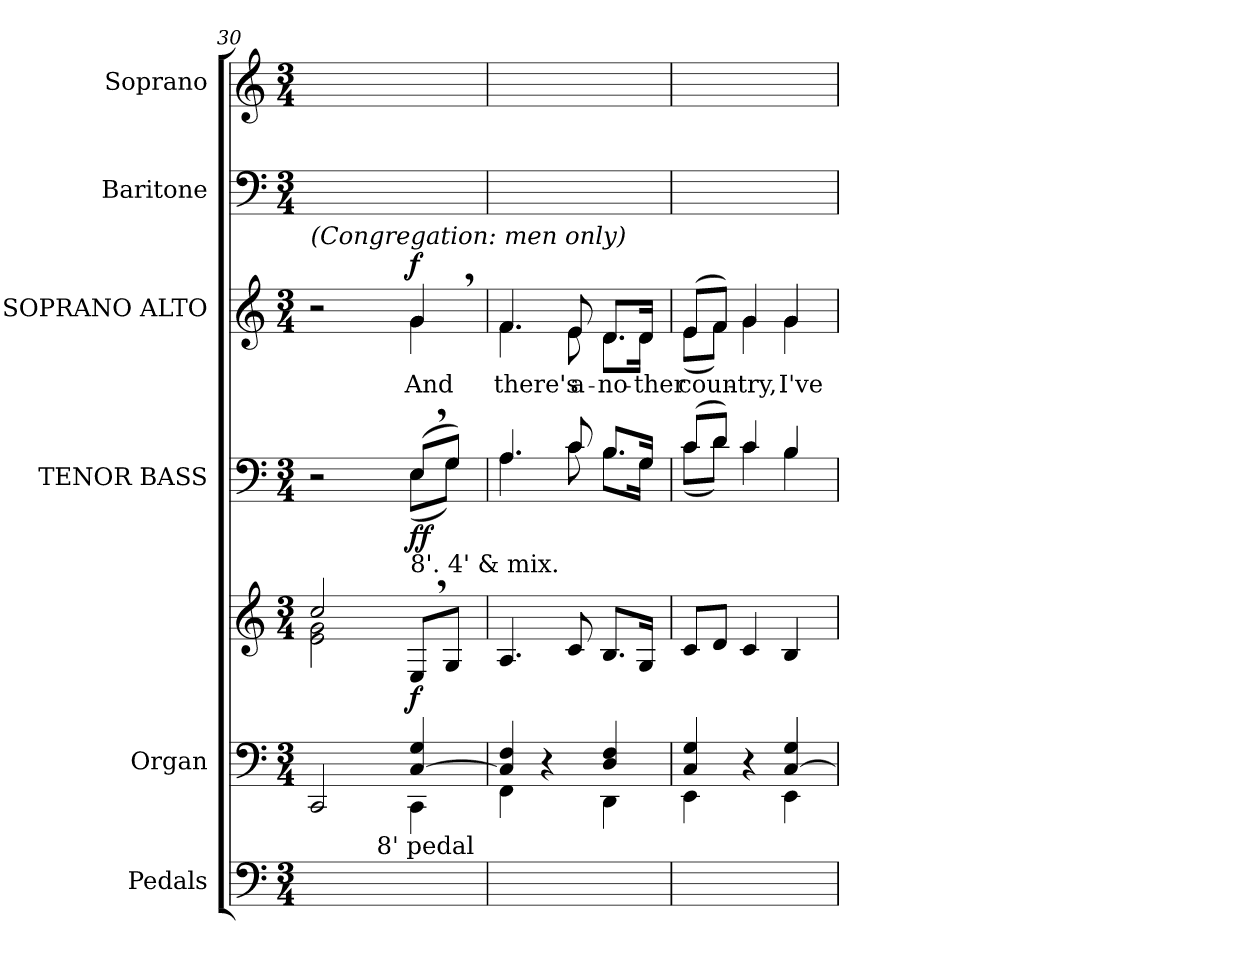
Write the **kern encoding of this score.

**kern	**kern	**kern	**dynam	**kern	**dynam	**kern	**text	**dynam	**kern	**kern
*part6	*part5	*part5	*part5	*part4	*part4	*part3	*part3	*part3	*part2	*part1
*staff7	*staff6	*staff5	*staff5/6	*staff4	*staff4	*staff3	*staff3	*staff3	*staff2	*staff1
*I"Pedals	*I"Organ	*	*	*I"TENOR BASS	*	*I"SOPRANO ALTO	*	*	*I"Baritone	*I"Soprano
*I'Ped.	*I'Org.	*	*	*I'B.	*	*I'S.	*	*	*I'Bar.	*I'S.
*clefF4	*clefF4	*clefG2	*	*clefF4	*	*clefG2	*	*	*clefF4	*clefG2
*k[]	*k[]	*k[]	*	*k[]	*	*k[]	*	*	*k[]	*k[]
*C:	*C:	*C:	*	*C:	*	*C:	*	*	*C:	*C:
*M3/4	*M3/4	*M3/4	*	*M3/4	*	*M3/4	*	*	*M3/4	*M3/4
=30	=30	=30	=30	=30	=30	=30	=30	=30	=30	=30
*	*^	*^	*	*^	*	*^	*	*	*	*
!	!	!	!	!	!	!	!	!	!LO:TX:a:i:t=(Congregation&colon; men only)	!	!	!	!	!
!	!	!	!	!	!	!	!	!	!	!	!	!	!	!LO:N:vis=1
*	*	*^	*	*	*	*	*	*	*	*	*	*	*	*
2CCi/yy	2CCi/	2ryy	4ryy	2cci/	2ei\ 2gi	.	2r	2ryy	.	2r	2ryy	.	.	2ryy	2.ryy
.	.	.	16ryy	.	.	.	.	.	.	.	.	.	.	.	.
.	.	.	128.ryy	.	.	.	.	.	.	.	.	.	.	.	.
!	!	!	!LO:TX:b:t=8' pedal	!	!	!	!	!	!	!	!	!	!	!	!
.	.	.	4ryy	.	.	.	.	.	.	.	.	.	.	.	.
!	!	!	!	!LO:TX:a:t=8'. 4' & mix.	!	!	!	!	!	!	!	!	!	!	!
!	!	!	!	!	!	!	!	!	!	!	!	!LO:LY:b:color=#000000	!	!	!
4CC,i/yy	[<4Ci/ 4Gi	4CCi\	.	8E,i/L	4ryy	f	(8E,i/L	(8Ei\L	ff	4g,i/	4gi\	And	f	(8Ei\Lyy	.
.	.	.	8ryy	.	.	.	.	.	.	.	.	.	.	.	.
.	.	.	.	8Gi/J	.	.	8Gi/J)	8Gi\J)	.	.	.	.	.	8Gi\Jyy)	.
.	.	.	32ryy	.	.	.	.	.	.	.	.	.	.	.	.
.	.	.	64ryy	.	.	.	.	.	.	.	.	.	.	.	.
.	.	.	256ryy	.	.	.	.	.	.	.	.	.	.	.	.
*	*	*v	*v	*	*	*	*	*	*	*	*	*	*	*	*
*	*	*	*v	*v	*	*	*	*	*	*	*	*	*	*
=31	=31	=31	=31	=31	=31	=31	=31	=31	=31	=31	=31	=31	=31
*	*	*^	*^	*	*	*	*	*	*	*	*	*	*
!	!	!	!	!	!	!	!	!	!	!	!	!LO:LY:b:color=#000000	!	!	!LO:N:vis=1
*	*	*v	*v	*	*	*	*	*	*	*	*	*	*	*	*
*	*	*	*v	*v	*	*	*	*	*	*	*	*	*	*
4FFi/yy	4Ci/] 4Fi	4FFi\	4.Ai/	.	4.Ai/	4.Ai\	.	4.fi/	4.fi\	there's	.	4.Ai\yy	2.ryy
4ryy	4r	4ryy	.	.	.	.	.	.	.	.	.	.	.
!	!	!	!	!	!	!	!	!	!	!LO:LY:b:color=#000000	!	!	!
.	.	.	8ci/	.	8ci/	8ci\	.	8ei/	8ei\	a-	.	8ci\yy	.
!	!	!	!	!	!	!	!	!	!	!LO:LY:b:color=#000000	!	!	!
4DDi/yy	4Di/ 4Fi	4DDi\	8.Bi/L	.	8.Bi/L	8.Bi\L	.	8.di/L	8.di\L	-no-	.	8.Bi\Lyy	.
!	!	!	!	!	!	!	!	!	!	!LO:LY:b:color=#000000	!	!	!
.	.	.	16Gi/Jk	.	16Gi/Jk	16Gi\Jk	.	16di/Jk	16di\Jk	-ther	.	16Gi\Jkyy	.
=32	=32	=32	=32	=32	=32	=32	=32	=32	=32	=32	=32	=32	=32
!	!	!	!	!	!	!	!	!	!	!LO:LY:b:color=#000000	!	!	!LO:N:vis=1
4EEi/yy	4Ci/ 4Gi	4EEi\	8ci/L	.	(8ci/L	(8ci\L	.	(8ei/L	(8ei\L	coun-	.	(8ci\Lyy	2.ryy
.	.	.	8di/J	.	8di/J)	8di\J)	.	8fi/J)	8fi\J)	.	.	8di\Jyy)	.
!	!	!	!	!	!	!	!	!	!	!LO:LY:b:color=#000000	!	!	!
4ryy	4r	4ryy	4ci/	.	4ci/	4ci\	.	4gi/	4gi\	-try,	.	4ci\yy	.
!	!	!	!	!	!	!	!	!	!	!LO:LY:b:color=#000000	!	!	!
8CCi/Lyy	[<4Ci/ 4Gi	4EEi\	4Bi/	.	4Bi/	4Bi\	.	4gi/	4gi\	I've	.	4Bi\yy	.
8EEi/Jyy	.	.	.	.	.	.	.	.	.	.	.	.	.
*	*	*	*	*	*v	*v	*	*	*	*	*	*	*
*	*v	*v	*	*	*	*	*v	*v	*	*	*	*
=	=	=	=	=	=	=	=	=	=	=
*-	*-	*-	*-	*-	*-	*-	*-	*-	*-	*-
